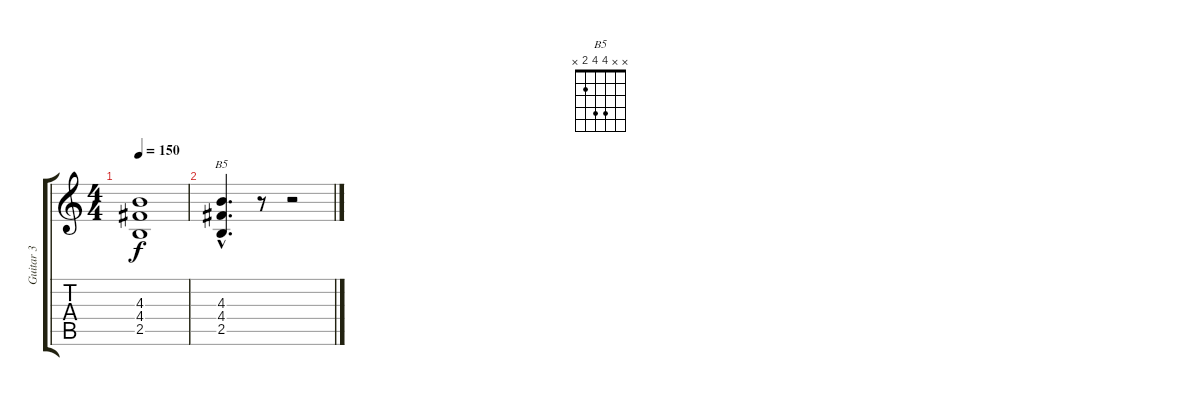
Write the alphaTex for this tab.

\track ("Guitar 3" "Guitar 3") {instrument distortionguitar}
\staff {score tabs}
\tuning (E4 B3 G3 D3 A2 E2) {hide}
\chord ("B5" x x 4 4 2 x)
\ts (4 4)
\tempo 150
\clef g2
\ks c
(4.3{t} 4.4{t} 2.5{t}).1{dy f} |
(4.3{hac} 4.4{hac} 2.5{hac}).4{d ch "B5"} r.8 r.2
